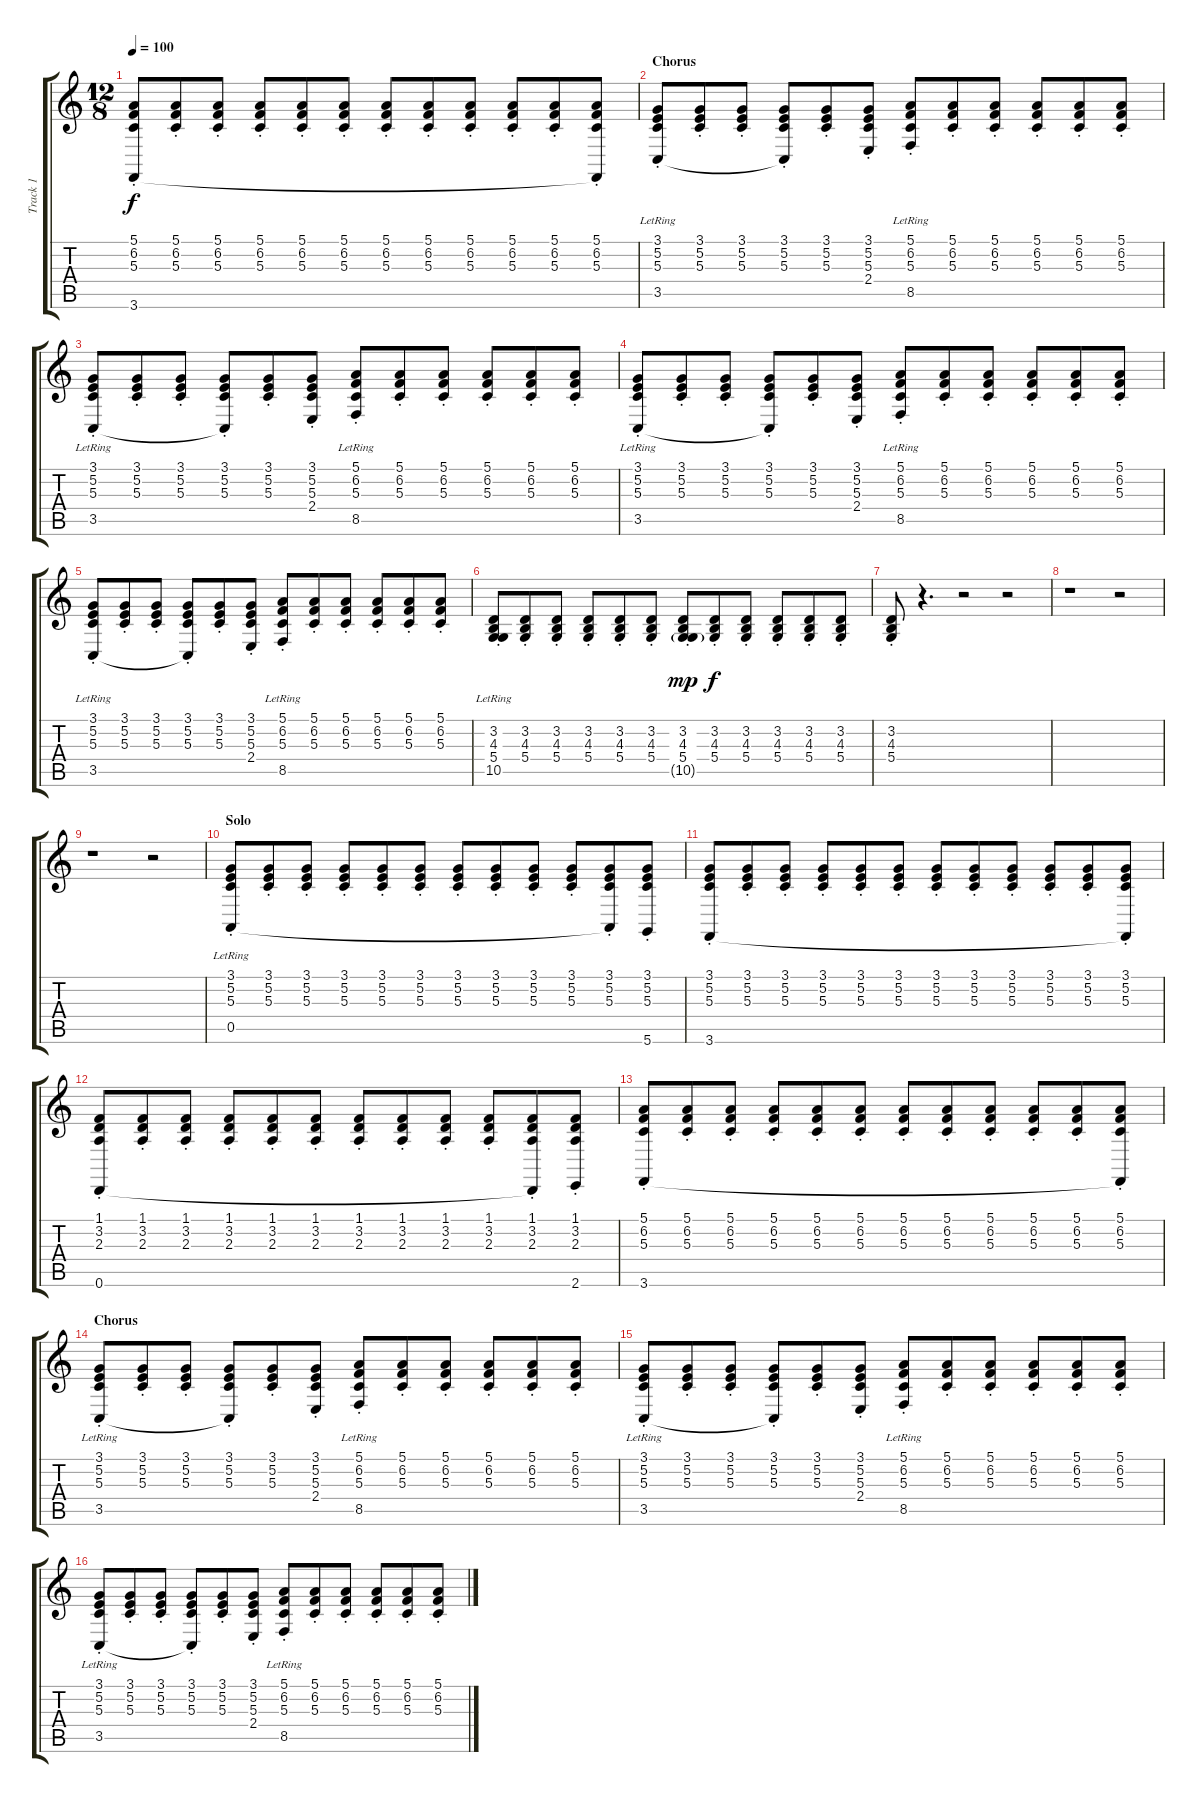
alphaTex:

\track ("Track 1" "Track 1") {instrument synthstrings1}
\staff {score tabs}
\tuning (E4 B3 G3 D3 A2 D2) {hide}
\ts (12 8)
\tempo 100
\clef g2
\ks c
(5.1{st} 6.2{st} 5.3{st} 3.6).8{dy f} (5.1{st} 6.2{st} 5.3{st}).8 (5.1{st} 6.2{st} 5.3{st}).8 (5.1{st} 6.2{st} 5.3{st}).8 (5.1{st} 6.2{st} 5.3{st}).8 (5.1{st} 6.2{st} 5.3{st}).8 (5.1{st} 6.2{st} 5.3{st}).8 (5.1{st} 6.2{st} 5.3{st}).8 (5.1{st} 6.2{st} 5.3{st}).8 (5.1{st} 6.2{st} 5.3{st}).8 (5.1{st} 6.2{st} 5.3{st}).8 (5.1{st} 6.2{st} 5.3{st} 3.6{t}).8 |
\section ("" "Chorus")
(3.1{st} 5.2{st} 5.3{st} 3.5{lr}).8 (3.1{st} 5.2{st} 5.3{st}).8 (3.1{st} 5.2{st} 5.3{st}).8 (3.1{st} 5.2{st} 5.3{st} 3.5{t}).8 (3.1{st} 5.2{st} 5.3{st}).8 (3.1{st} 5.2{st} 5.3{st} 2.4).8 (5.1{st} 6.2{st} 5.3{st} 8.5{lr}).8 (5.1{st} 6.2{st} 5.3{st}).8 (5.1{st} 6.2{st} 5.3{st}).8 (5.1{st} 6.2{st} 5.3{st}).8 (5.1{st} 6.2{st} 5.3{st}).8 (5.1{st} 6.2{st} 5.3{st}).8 |
(3.1{st} 5.2{st} 5.3{st} 3.5{lr}).8 (3.1{st} 5.2{st} 5.3{st}).8 (3.1{st} 5.2{st} 5.3{st}).8 (3.1{st} 5.2{st} 5.3{st} 3.5{t}).8 (3.1{st} 5.2{st} 5.3{st}).8 (3.1{st} 5.2{st} 5.3{st} 2.4).8 (5.1{st} 6.2{st} 5.3{st} 8.5{lr}).8 (5.1{st} 6.2{st} 5.3{st}).8 (5.1{st} 6.2{st} 5.3{st}).8 (5.1{st} 6.2{st} 5.3{st}).8 (5.1{st} 6.2{st} 5.3{st}).8 (5.1{st} 6.2{st} 5.3{st}).8 |
(3.1{st} 5.2{st} 5.3{st} 3.5{lr}).8 (3.1{st} 5.2{st} 5.3{st}).8 (3.1{st} 5.2{st} 5.3{st}).8 (3.1{st} 5.2{st} 5.3{st} 3.5{t}).8 (3.1{st} 5.2{st} 5.3{st}).8 (3.1{st} 5.2{st} 5.3{st} 2.4).8 (5.1{st} 6.2{st} 5.3{st} 8.5{lr}).8 (5.1{st} 6.2{st} 5.3{st}).8 (5.1{st} 6.2{st} 5.3{st}).8 (5.1{st} 6.2{st} 5.3{st}).8 (5.1{st} 6.2{st} 5.3{st}).8 (5.1{st} 6.2{st} 5.3{st}).8 |
(3.1{st} 5.2{st} 5.3{st} 3.5{lr}).8 (3.1{st} 5.2{st} 5.3{st}).8 (3.1{st} 5.2{st} 5.3{st}).8 (3.1{st} 5.2{st} 5.3{st} 3.5{t}).8 (3.1{st} 5.2{st} 5.3{st}).8 (3.1{st} 5.2{st} 5.3{st} 2.4).8 (5.1{st} 6.2{st} 5.3{st} 8.5{lr}).8 (5.1{st} 6.2{st} 5.3{st}).8 (5.1{st} 6.2{st} 5.3{st}).8 (5.1{st} 6.2{st} 5.3{st}).8 (5.1{st} 6.2{st} 5.3{st}).8 (5.1{st} 6.2{st} 5.3{st}).8 |
(3.2{st} 4.3{st} 5.4{st} 10.5{lr}).8 (3.2{st} 4.3{st} 5.4{st}).8 (3.2{st} 4.3{st} 5.4{st}).8 (3.2{st} 4.3{st} 5.4{st}).8 (3.2{st} 4.3{st} 5.4{st}).8 (3.2{st} 4.3{st} 5.4{st}).8 (3.2{st} 4.3{st} 5.4{st} 10.5{g}).8{dy mp} (3.2{st} 4.3{st} 5.4{st}).8{dy f} (3.2{st} 4.3{st} 5.4{st}).8 (3.2{st} 4.3{st} 5.4{st}).8 (3.2{st} 4.3{st} 5.4{st}).8 (3.2{st} 4.3{st} 5.4{st}).8 |
(3.2{st} 4.3{st} 5.4{st}).8 r.4{d} r.2 r.2 |
r.1 r.2 |
r.1 r.2 |
\section ("" "Solo")
(3.1{st} 5.2{st} 5.3{st} 0.5{lr}).8 (3.1{st} 5.2{st} 5.3{st}).8 (3.1{st} 5.2{st} 5.3{st}).8 (3.1{st} 5.2{st} 5.3{st}).8 (3.1{st} 5.2{st} 5.3{st}).8 (3.1{st} 5.2{st} 5.3{st}).8 (3.1{st} 5.2{st} 5.3{st}).8 (3.1{st} 5.2{st} 5.3{st}).8 (3.1{st} 5.2{st} 5.3{st}).8 (3.1{st} 5.2{st} 5.3{st}).8 (3.1{st} 5.2{st} 5.3{st} 0.5{t}).8 (3.1{st} 5.2{st} 5.3{st} 5.6).8 |
(3.1{st} 5.2{st} 5.3{st} 3.6).8 (3.1{st} 5.2{st} 5.3{st}).8 (3.1{st} 5.2{st} 5.3{st}).8 (3.1{st} 5.2{st} 5.3{st}).8 (3.1{st} 5.2{st} 5.3{st}).8 (3.1{st} 5.2{st} 5.3{st}).8 (3.1{st} 5.2{st} 5.3{st}).8 (3.1{st} 5.2{st} 5.3{st}).8 (3.1{st} 5.2{st} 5.3{st}).8 (3.1{st} 5.2{st} 5.3{st}).8 (3.1{st} 5.2{st} 5.3{st}).8 (3.1{st} 5.2{st} 5.3{st} 3.6{t}).8 |
(1.1{st} 3.2{st} 2.3{st} 0.6).8 (1.1{st} 3.2{st} 2.3{st}).8 (1.1{st} 3.2{st} 2.3{st}).8 (1.1{st} 3.2{st} 2.3{st}).8 (1.1{st} 3.2{st} 2.3{st}).8 (1.1{st} 3.2{st} 2.3{st}).8 (1.1{st} 3.2{st} 2.3{st}).8 (1.1{st} 3.2{st} 2.3{st}).8 (1.1{st} 3.2{st} 2.3{st}).8 (1.1{st} 3.2{st} 2.3{st}).8 (1.1{st} 3.2{st} 2.3{st} 0.6{t}).8 (1.1{st} 3.2{st} 2.3{st} 2.6).8 |
(5.1{st} 6.2{st} 5.3{st} 3.6).8 (5.1{st} 6.2{st} 5.3{st}).8 (5.1{st} 6.2{st} 5.3{st}).8 (5.1{st} 6.2{st} 5.3{st}).8 (5.1{st} 6.2{st} 5.3{st}).8 (5.1{st} 6.2{st} 5.3{st}).8 (5.1{st} 6.2{st} 5.3{st}).8 (5.1{st} 6.2{st} 5.3{st}).8 (5.1{st} 6.2{st} 5.3{st}).8 (5.1{st} 6.2{st} 5.3{st}).8 (5.1{st} 6.2{st} 5.3{st}).8 (5.1{st} 6.2{st} 5.3{st} 3.6{t}).8 |
\section ("" "Chorus")
(3.1{st} 5.2{st} 5.3{st} 3.5{lr}).8 (3.1{st} 5.2{st} 5.3{st}).8 (3.1{st} 5.2{st} 5.3{st}).8 (3.1{st} 5.2{st} 5.3{st} 3.5{t}).8 (3.1{st} 5.2{st} 5.3{st}).8 (3.1{st} 5.2{st} 5.3{st} 2.4).8 (5.1{st} 6.2{st} 5.3{st} 8.5{lr}).8 (5.1{st} 6.2{st} 5.3{st}).8 (5.1{st} 6.2{st} 5.3{st}).8 (5.1{st} 6.2{st} 5.3{st}).8 (5.1{st} 6.2{st} 5.3{st}).8 (5.1{st} 6.2{st} 5.3{st}).8 |
(3.1{st} 5.2{st} 5.3{st} 3.5{lr}).8 (3.1{st} 5.2{st} 5.3{st}).8 (3.1{st} 5.2{st} 5.3{st}).8 (3.1{st} 5.2{st} 5.3{st} 3.5{t}).8 (3.1{st} 5.2{st} 5.3{st}).8 (3.1{st} 5.2{st} 5.3{st} 2.4).8 (5.1{st} 6.2{st} 5.3{st} 8.5{lr}).8 (5.1{st} 6.2{st} 5.3{st}).8 (5.1{st} 6.2{st} 5.3{st}).8 (5.1{st} 6.2{st} 5.3{st}).8 (5.1{st} 6.2{st} 5.3{st}).8 (5.1{st} 6.2{st} 5.3{st}).8 |
(3.1{st} 5.2{st} 5.3{st} 3.5{lr}).8 (3.1{st} 5.2{st} 5.3{st}).8 (3.1{st} 5.2{st} 5.3{st}).8 (3.1{st} 5.2{st} 5.3{st} 3.5{t}).8 (3.1{st} 5.2{st} 5.3{st}).8 (3.1{st} 5.2{st} 5.3{st} 2.4).8 (5.1{st} 6.2{st} 5.3{st} 8.5{lr}).8 (5.1{st} 6.2{st} 5.3{st}).8 (5.1{st} 6.2{st} 5.3{st}).8 (5.1{st} 6.2{st} 5.3{st}).8 (5.1{st} 6.2{st} 5.3{st}).8 (5.1{st} 6.2{st} 5.3{st}).8
